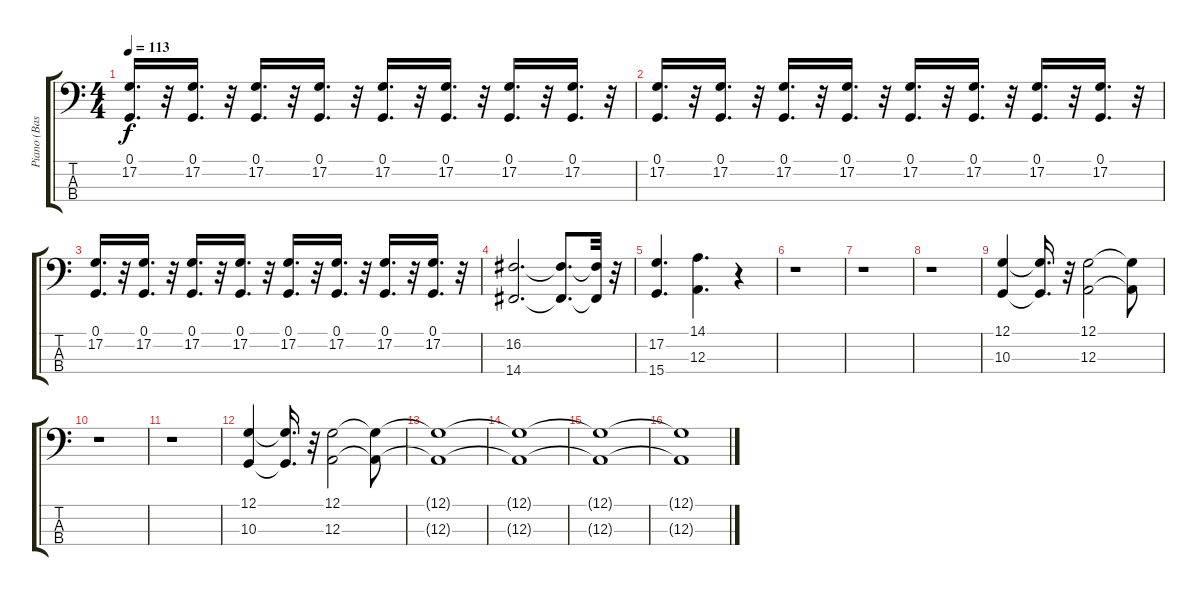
\track ("Piano (Bass)" "Piano (Bas") {instrument honkytonkpiano}
\staff {score tabs}
\tuning (G2 D2 A1 E1) {hide}
\ts (4 4)
\tempo 113
\clef f4
\ks c
(0.1 17.2).16{d dy f} r.32 (0.1 17.2).16{d} r.32 (0.1 17.2).16{d} r.32 (0.1 17.2).16{d} r.32 (0.1 17.2).16{d} r.32 (0.1 17.2).16{d} r.32 (0.1 17.2).16{d} r.32 (0.1 17.2).16{d} r.32 |
(0.1 17.2).16{d} r.32 (0.1 17.2).16{d} r.32 (0.1 17.2).16{d} r.32 (0.1 17.2).16{d} r.32 (0.1 17.2).16{d} r.32 (0.1 17.2).16{d} r.32 (0.1 17.2).16{d} r.32 (0.1 17.2).16{d} r.32 |
(0.1 17.2).16{d} r.32 (0.1 17.2).16{d} r.32 (0.1 17.2).16{d} r.32 (0.1 17.2).16{d} r.32 (0.1 17.2).16{d} r.32 (0.1 17.2).16{d} r.32 (0.1 17.2).16{d} r.32 (0.1 17.2).16{d} r.32 |
(16.2 14.4).2{d} (16.2{t} 14.4{t}).8{d} (16.2{t} 14.4{t}).32 r.32 |
(17.2 15.4).4{d} (14.1 12.3).4{d} r.4 |
r.1 |
r.1 |
r.1 |
(12.1 10.3).4 (12.1{t} 10.3{t}).16{d} r.32 (12.1 12.3).2 (12.1{t} 12.3{t}).8 |
r.1 |
r.1 |
(12.1 10.3).4 (12.1{t} 10.3{t}).16{d} r.32 (12.1 12.3).2 (12.1{t} 12.3{t}).8 |
(12.1{t} 12.3{t}).1 |
(12.1{t} 12.3{t}).1 |
(12.1{t} 12.3{t}).1 |
(12.1{t} 12.3{t}).1
